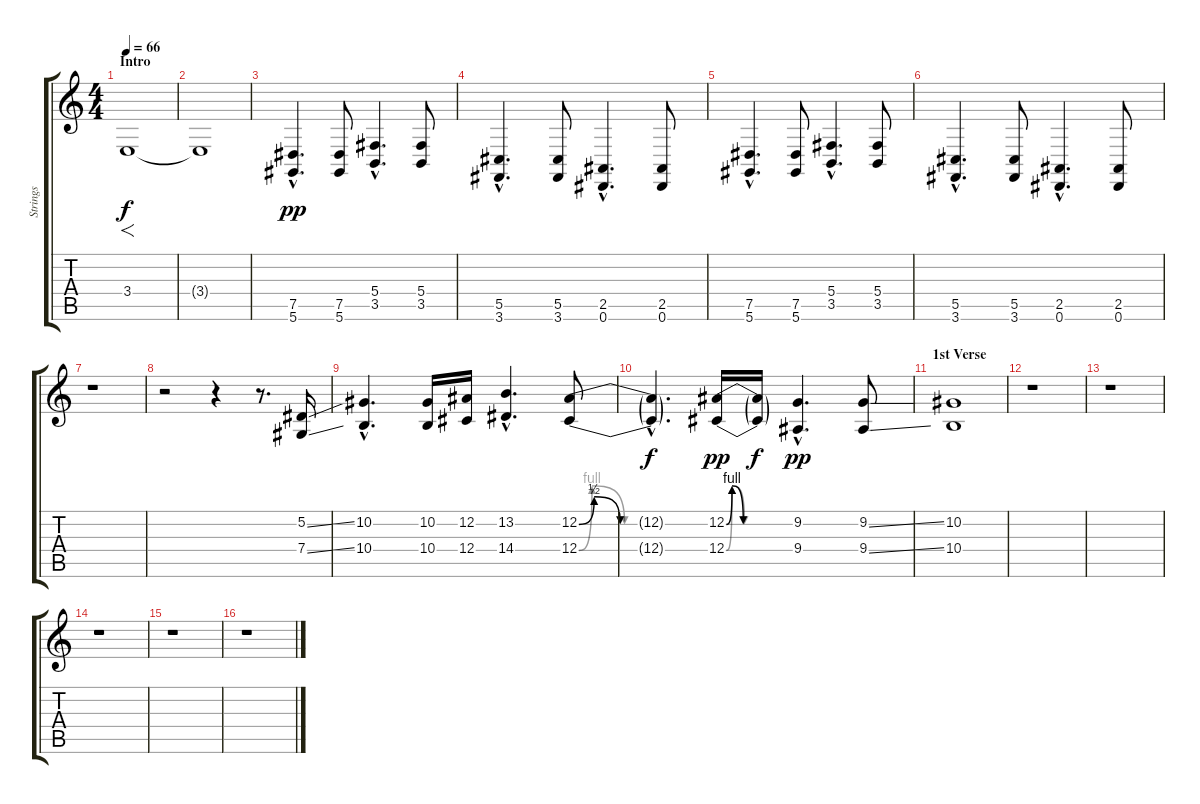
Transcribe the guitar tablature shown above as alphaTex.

\track ("Strings" "Strings") {instrument stringensemble1}
\staff {score tabs}
\tuning (Eb4 Bb3 Gb3 Db3 Ab2 Eb2) {hide}
\ts (4 4)
\section ("" "Intro")
\tempo 66
\clef g2
\ks c
3.4.1{f dy f instrument stringensemble1} |
3.4{t}.1 |
(7.5{hac} 5.6{hac}).4{d dy pp} (7.5 5.6).8 (5.4{hac} 3.5{hac}).4{d} (5.4 3.5).8 |
(5.5{hac} 3.6{hac}).4{d} (5.5 3.6).8 (2.5{hac} 0.6{hac}).4{d} (2.5 0.6).8 |
(7.5{hac} 5.6{hac}).4{d} (7.5 5.6).8 (5.4{hac} 3.5{hac}).4{d} (5.4 3.5).8 |
(5.5{hac} 3.6{hac}).4{d} (5.5 3.6).8 (2.5{hac} 0.6{hac}).4{d} (2.5 0.6).8 |
r.1 |
r.2 r.4 r.8{d} (5.2{ss} 7.4{ss}).16 |
(10.2{hac} 10.4{hac}).4{d} (10.2 10.4).16 (12.2 12.4).16 (13.2{hac} 14.4{hac}).4{d} (12.2{be (custom 0 0 7 2 19 0 45 0 60 0)} 12.4{be (custom 0 0 6 4 21 0 45 0 60 0)}).8 |
(12.2{hac t} 12.4{hac t}).4{d dy f} (12.2{be (custom 0 0 5 4 15 0 40 0 60 0)} 12.4{be (custom 0 0 5 4 16 0 40 0 60 0)}).16{dy pp} (12.2{t} 12.4{t}).16{dy f} (9.2{hac} 9.4{hac}).4{d dy pp} (9.2{ss} 9.4{ss}).8 |
\section ("" "1st Verse")
(10.2 10.4).1 |
r.1 |
r.1 |
r.1 |
r.1 |
r.1
